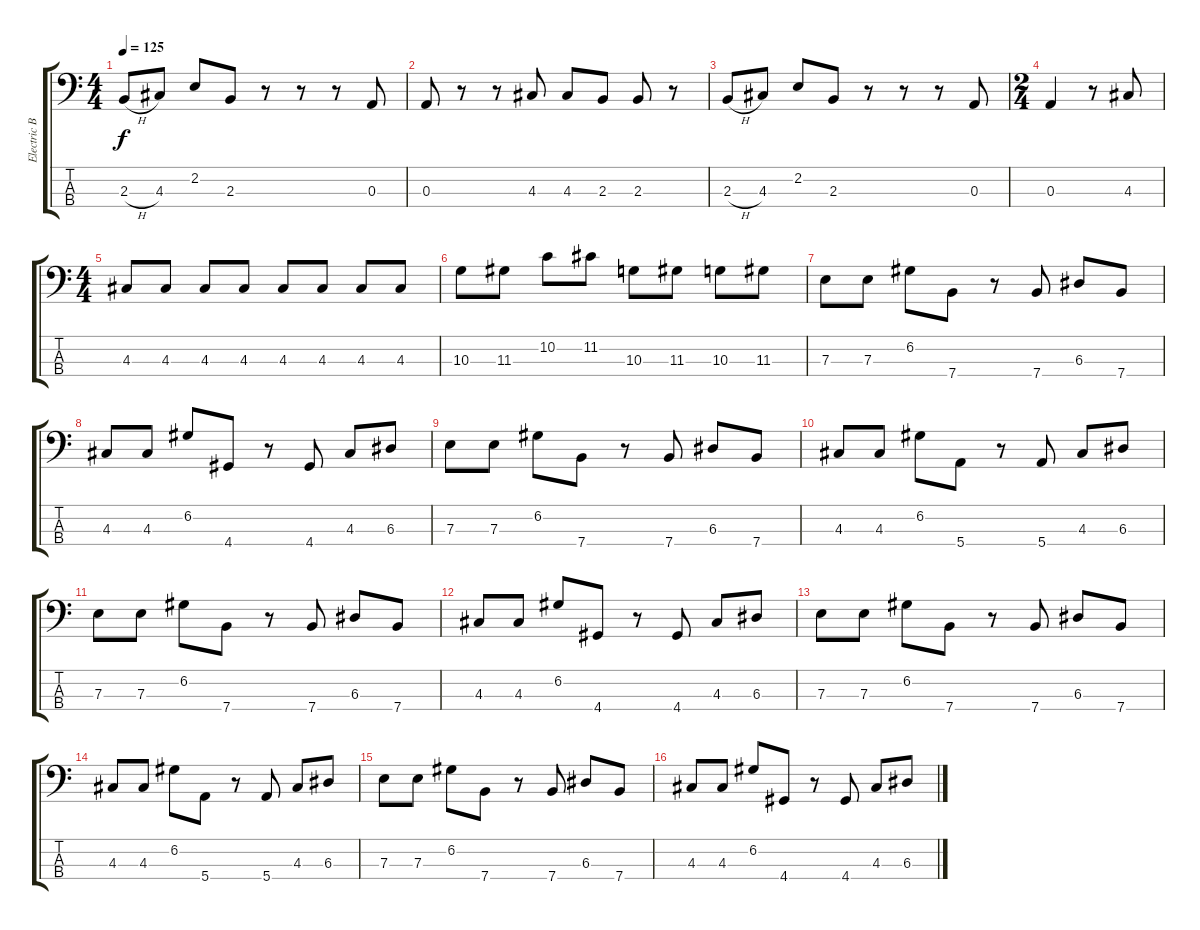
\track ("Electric Bass" "Electric B") {instrument electricbassfinger}
\staff {score tabs}
\tuning (G2 D2 A1 E1) {hide}
\ts (4 4)
\tempo 125
\clef f4
\ks c
2.3{h}.8{dy f} 4.3.8 2.2.8 2.3.8 r.8 r.8 r.8 0.3.8 |
0.3.8 r.8 r.8 4.3.8 4.3.8 2.3.8 2.3.8 r.8 |
2.3{h}.8 4.3.8 2.2.8 2.3.8 r.8 r.8 r.8 0.3.8 |
\ts (2 4)
0.3.4 r.8 4.3.8 |
\ts (4 4)
4.3.8 4.3.8 4.3.8 4.3.8 4.3.8 4.3.8 4.3.8 4.3.8 |
10.3.8 11.3.8 10.2.8 11.2.8 10.3.8 11.3.8 10.3.8 11.3.8 |
7.3.8 7.3.8 6.2.8 7.4.8 r.8 7.4.8 6.3.8 7.4.8 |
4.3.8 4.3.8 6.2.8 4.4.8 r.8 4.4.8 4.3.8 6.3.8 |
7.3.8 7.3.8 6.2.8 7.4.8 r.8 7.4.8 6.3.8 7.4.8 |
4.3.8 4.3.8 6.2.8 5.4.8 r.8 5.4.8 4.3.8 6.3.8 |
7.3.8 7.3.8 6.2.8 7.4.8 r.8 7.4.8 6.3.8 7.4.8 |
4.3.8 4.3.8 6.2.8 4.4.8 r.8 4.4.8 4.3.8 6.3.8 |
7.3.8 7.3.8 6.2.8 7.4.8 r.8 7.4.8 6.3.8 7.4.8 |
4.3.8 4.3.8 6.2.8 5.4.8 r.8 5.4.8 4.3.8 6.3.8 |
7.3.8 7.3.8 6.2.8 7.4.8 r.8 7.4.8 6.3.8 7.4.8 |
4.3.8 4.3.8 6.2.8 4.4.8 r.8 4.4.8 4.3.8 6.3.8
